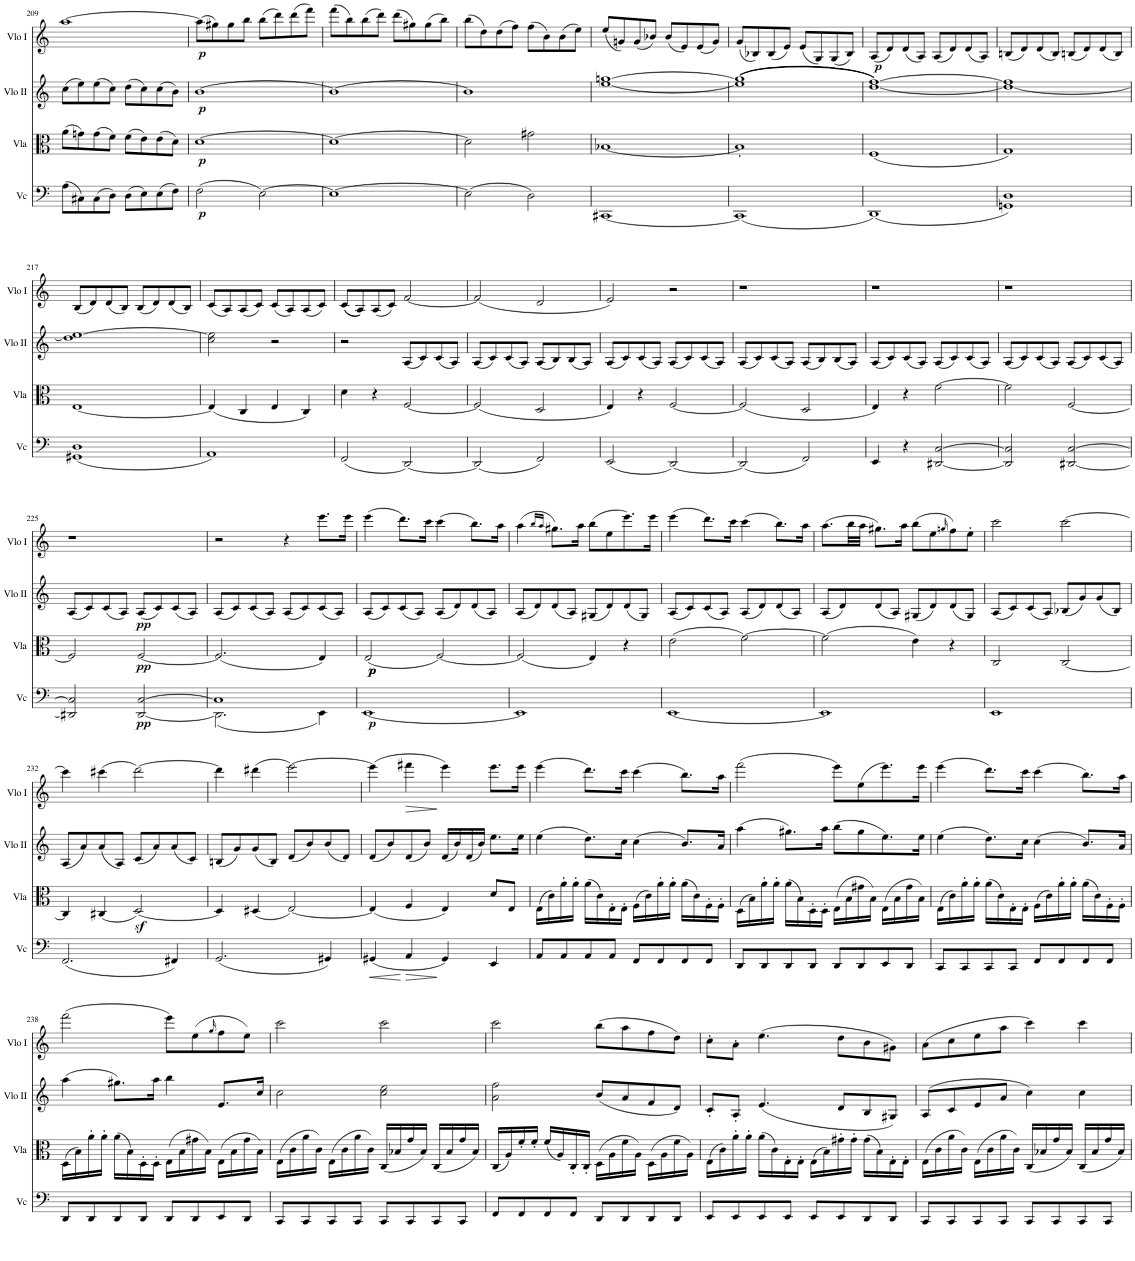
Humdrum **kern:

**kern	**dynam	**kern	**dynam	**kern	**dynam	**kern	**dynam
*part4	*part4	*part3	*part3	*part2	*part2	*part1	*part1
*staff4	*staff4	*staff3	*staff3	*staff2	*staff2	*staff1	*staff1
*I"Violoncello	*	*I"Viola	*	*I"Violino II	*	*I"Violino I	*
*I'Vc	*	*I'Vla	*	*I'Vlo II	*	*I'Vlo I	*
!!LO:PB:g=z
*clefF4	*	*clefC3	*	*clefG2	*	*clefG2	*
*k[]	*	*k[]	*	*k[]	*	*k[]	*
*M4/4	*	*M4/4	*	*M4/4	*	*M4/4	*
*met(c)	*	*met(c)	*	*met(c)	*	*met(c)	*
=209	=209	=209	=209	=209	=209	=209	=209
(8A\L	.	(8a\L	.	(8cc\L	.	[1aa	.
8C#X\)	.	8gn\)	.	8ee\)	.	.	.
(8C#\	.	(8g\	.	(8ee\	.	.	.
8D\J)	.	8f\J)	.	8cc\J)	.	.	.
(8D\L	.	(8f\L	.	(8dd\L	.	.	.
8E\)	.	8e\)	.	8cc\)	.	.	.
(8E\	.	(8e\	.	(8cc\	.	.	.
8F\J)	.	8d\J)	.	8b\J)	.	.	.
=210	=210	=210	=210	=210	=210	=210	=210
!	!LO:DY:b	!	!LO:DY:b	!	!LO:DY:b	!	!LO:DY:b
(2F\	p	[1d	p	[1b	p	(8aa\L]	p
.	.	.	.	.	.	8gg#X\)	.
.	.	.	.	.	.	8gg#\	.
.	.	.	.	.	.	8bb\J	.
[2E\)	.	.	.	.	.	(8bb\L	.
.	.	.	.	.	.	8ddd\)	.
.	.	.	.	.	.	(8ddd\	.
.	.	.	.	.	.	8fff\J)	.
=211	=211	=211	=211	=211	=211	=211	=211
1E_	.	1d_	.	1b_	.	(8fff\L	.
.	.	.	.	.	.	8bb\)	.
.	.	.	.	.	.	(8bb\	.
.	.	.	.	.	.	8ddd\J)	.
.	.	.	.	.	.	(8ddd\L	.
.	.	.	.	.	.	8gg#X\)	.
.	.	.	.	.	.	(8gg#\	.
.	.	.	.	.	.	8bb\J)	.
=212	=212	=212	=212	=212	=212	=212	=212
(2E\]	.	2d\]	.	1b]	.	(8bb\L	.
.	.	.	.	.	.	8dd\)	.
.	.	.	.	.	.	(8dd\	.
.	.	.	.	.	.	8ff\J)	.
2D\)	.	2g#X\	.	.	.	(8ff\L	.
.	.	.	.	.	.	8b\)	.
.	.	.	.	.	.	(8b\	.
.	.	.	.	.	.	8ee\J)	.
=213	=213	=213	=213	=213	=213	=213	=213
[1CC#X	.	[1B-X	.	[1ee [1ggn	.	(8ee/L	.
.	.	.	.	.	.	8gn/)	.
.	.	.	.	.	.	(8g/	.
.	.	.	.	.	.	8b-X/J)	.
.	.	.	.	.	.	(8b-/L	.
.	.	.	.	.	.	8e/)	.
.	.	.	.	.	.	(8e/	.
.	.	.	.	.	.	8g/J)	.
=214	=214	=214	=214	=214	=214	=214	=214
(1CC#]	.	1B-']	.	(((1ee] 1gg]	.	(8g/L	.
.	.	.	.	.	.	8B-X/)	.
.	.	.	.	.	.	(8B-/	.
.	.	.	.	.	.	8e/J)	.
.	.	.	.	.	.	(8e/L	.
.	.	.	.	.	.	8G/)	.
.	.	.	.	.	.	(8G/	.
.	.	.	.	.	.	8B-/J)	.
=215	=215	=215	=215	=215	=215	=215	=215
!	!	!	!	!	!	!	!LO:DY:b
(1DD)	.	(1F	.	[1dd [1ff)))	.	(8A/L	p
.	.	.	.	.	.	8d/)	.
.	.	.	.	.	.	(8d/	.
.	.	.	.	.	.	8A/J)	.
.	.	.	.	.	.	(8A/L	.
.	.	.	.	.	.	8d/)	.
.	.	.	.	.	.	(8d/	.
.	.	.	.	.	.	8A/J)	.
=216	=216	=216	=216	=216	=216	=216	=216
1GGn 1D)	.	1G)	.	1dd_ 1ff]	.	(8Bn/L	.
.	.	.	.	.	.	8d/)	.
.	.	.	.	.	.	(8d/	.
.	.	.	.	.	.	8B/J)	.
.	.	.	.	.	.	(8Bn/L	.
.	.	.	.	.	.	8d/)	.
.	.	.	.	.	.	(8d/	.
.	.	.	.	.	.	8B/J)	.
!!LO:LB:g=z
=217	=217	=217	=217	=217	=217	=217	=217
(1GG#X 1D	.	[1E	.	1dd] [1ee	.	(8B/L	.
.	.	.	.	.	.	8d/)	.
.	.	.	.	.	.	(8d/	.
.	.	.	.	.	.	8B/J)	.
.	.	.	.	.	.	(8B/L	.
.	.	.	.	.	.	8d/)	.
.	.	.	.	.	.	(8d/	.
.	.	.	.	.	.	8B/J)	.
=218	=218	=218	=218	=218	=218	=218	=218
1AA)	.	(4E/]	.	2cc\ 2ee\]	.	(8c/L	.
.	.	.	.	.	.	8A/)	.
.	.	4C/	.	.	.	(8A/	.
.	.	.	.	.	.	8c/J)	.
.	.	4E/	.	2r	.	(8c/L	.
.	.	.	.	.	.	8A/)	.
.	.	4C/)	.	.	.	(8A/	.
.	.	.	.	.	.	8c/J)	.
=219	=219	=219	=219	=219	=219	=219	=219
(2FF/	.	4d\	.	2r	.	((8c/L	.
.	.	.	.	.	.	8A/))	.
.	.	4r	.	.	.	(8A/	.
.	.	.	.	.	.	8c/J)	.
[2DD/)	.	[2F/	.	(8A/L	.	[2f/	.
.	.	.	.	8c/)	.	.	.
.	.	.	.	(8c/	.	.	.
.	.	.	.	8A/J)	.	.	.
=220	=220	=220	=220	=220	=220	=220	=220
(2DD/]	.	(2F/]	.	(8A/L	.	(2f/]	.
.	.	.	.	8c/)	.	.	.
.	.	.	.	(8c/	.	.	.
.	.	.	.	8A/J)	.	.	.
2FF/)	.	2D/	.	(8A/L	.	2d/	.
.	.	.	.	8B/)	.	.	.
.	.	.	.	(8B/	.	.	.
.	.	.	.	8A/J)	.	.	.
=221	=221	=221	=221	=221	=221	=221	=221
(2EE/	.	4E/)	.	(8A/L	.	2e/)	.
.	.	.	.	8c/)	.	.	.
.	.	4r	.	(8c/	.	.	.
.	.	.	.	8A/J)	.	.	.
[2DD/)	.	[2F/	.	(8A/L	.	2r	.
.	.	.	.	8c/)	.	.	.
.	.	.	.	(8c/	.	.	.
.	.	.	.	8A/J)	.	.	.
=222	=222	=222	=222	=222	=222	=222	=222
(2DD/]	.	(2F/]	.	(8A/L	.	1r	.
.	.	.	.	8c/)	.	.	.
.	.	.	.	(8c/	.	.	.
.	.	.	.	8A/J)	.	.	.
2FF/)	.	2D/	.	(8A/L	.	.	.
.	.	.	.	8B/)	.	.	.
.	.	.	.	(8B/	.	.	.
.	.	.	.	8A/J)	.	.	.
=223	=223	=223	=223	=223	=223	=223	=223
4EE/	.	4E/)	.	(8A/L	.	1r	.
.	.	.	.	8c/)	.	.	.
4r	.	4r	.	(8c/	.	.	.
.	.	.	.	8A/J)	.	.	.
[2DD#X/ [2C/	.	[2f\	.	(8A/L	.	.	.
.	.	.	.	8c/)	.	.	.
.	.	.	.	(8c/	.	.	.
.	.	.	.	8A/J)	.	.	.
=224	=224	=224	=224	=224	=224	=224	=224
2DD#/] 2C/]	.	2f\]	.	(8A/L	.	1r	.
.	.	.	.	8c/)	.	.	.
.	.	.	.	(8c/	.	.	.
.	.	.	.	8A/J)	.	.	.
[2DD#X/ [2C/	.	[2F/	.	(8A/L	.	.	.
.	.	.	.	8c/)	.	.	.
.	.	.	.	(8c/	.	.	.
.	.	.	.	8A/J)	.	.	.
!!LO:LB:g=z
=225	=225	=225	=225	=225	=225	=225	=225
2DD#X/] 2C/]	.	2F/]	.	(8A/L	.	1r	.
.	.	.	.	8c/)	.	.	.
.	.	.	.	(8c/	.	.	.
.	.	.	.	8A/J)	.	.	.
!	!LO:DY:b	!	!LO:DY:b	!	!LO:DY:b	!	!
[2DD#/ [2C/	pp	[2F/	pp	(8A/L	pp	.	.
.	.	.	.	8c/)	.	.	.
.	.	.	.	(8c/	.	.	.
.	.	.	.	8A/J)	.	.	.
=226	=226	=226	=226	=226	=226	=226	=226
*^	*	*	*	*	*	*	*
1C]	(2.DD#\]	.	(2.F/]	.	(8A/L	.	2r	.
.	.	.	.	.	8c/)	.	.	.
.	.	.	.	.	(8c/	.	.	.
.	.	.	.	.	8A/J)	.	.	.
.	.	.	.	.	(8A/L	.	4r	.
.	.	.	.	.	8c/)	.	.	.
.	4EE\)	.	4E/)	.	(8c/	.	8.eee\L	.
.	.	.	.	.	8A/J)	.	.	.
.	.	.	.	.	.	.	16eee\Jk	.
*v	*v	*	*	*	*	*	*	*
=227	=227	=227	=227	=227	=227	=227	=227
!	!LO:DY:b	!	!LO:DY:b	!	!	!	!
!	!	!	!LO:DY:n=1:b	!	!	!	!
[1EE	p	(2E/	p p	(8A/L	.	(4eee\	.
.	.	.	.	8c/)	.	.	.
.	.	.	.	(8c/	.	8.ddd\L)	.
.	.	.	.	8A/J)	.	.	.
.	.	.	.	.	.	16ccc\Jk	.
.	.	[2F/)	.	(8A/L	.	(4ccc\	.
.	.	.	.	8d/)	.	.	.
.	.	.	.	(8d/	.	8.bb\L)	.
.	.	.	.	8A/J)	.	.	.
.	.	.	.	.	.	16aa\Jk	.
=228	=228	=228	=228	=228	=228	=228	=228
1EE]	.	(2F/]	.	(8A/L	.	(4aa\	.
.	.	.	.	8d/)	.	.	.
.	.	.	.	.	.	16qbb/LL	.
.	.	.	.	.	.	16qaa/JJ	.
.	.	.	.	(8d/	.	8.gg#X\L)	.
.	.	.	.	8A/J)	.	.	.
.	.	.	.	.	.	16aa\Jk	.
.	.	4E/)	.	(8G#X/L	.	(8bb\L	.
.	.	.	.	8d/)	.	8ee\	.
.	.	4r	.	(8d/	.	8.eee\)	.
.	.	.	.	8G#/J)	.	.	.
.	.	.	.	.	.	16eee\Jk	.
=229	=229	=229	=229	=229	=229	=229	=229
[1EE	.	(2e\	.	(8A/L	.	(4eee\	.
.	.	.	.	8c/)	.	.	.
.	.	.	.	(8c/	.	8.ddd\L)	.
.	.	.	.	8A/J)	.	.	.
.	.	.	.	.	.	16ccc\Jk	.
.	.	[2f\)	.	(8A/L	.	(4ccc\	.
.	.	.	.	8d/)	.	.	.
.	.	.	.	(8d/	.	8.bb\L)	.
.	.	.	.	8A/J)	.	.	.
.	.	.	.	.	.	16aa\Jk	.
=230	=230	=230	=230	=230	=230	=230	=230
1EE]	.	(2f\]	.	(8A/L	.	(8.aa\L	.
.	.	.	.	8d/)	.	.	.
.	.	.	.	.	.	32bb\LL	.
.	.	.	.	.	.	32aa\JJJ	.
.	.	.	.	(8d/	.	8.gg#X\L)	.
.	.	.	.	8A/J)	.	.	.
.	.	.	.	.	.	16aa\Jk	.
.	.	4e\)	.	(8G#X/L	.	(8bb\L	.
.	.	.	.	8d/)	.	8ee\	.
.	.	.	.	.	.	16qggn/	.
.	.	4r	.	(8d/	.	8ff\)	.
.	.	.	.	8G#/J)	.	8ee'\J	.
=231	=231	=231	=231	=231	=231	=231	=231
1EE	.	2C/	.	(8A/L	.	2ccc\	.
.	.	.	.	8c/)	.	.	.
.	.	.	.	(8c/	.	.	.
.	.	.	.	8A/J)	.	.	.
.	.	[2C/	.	(8B-X/L	.	[2ccc\	.
.	.	.	.	8g/)	.	.	.
.	.	.	.	(8g/	.	.	.
.	.	.	.	8B-/J)	.	.	.
!!LO:LB:g=z
=232	=232	=232	=232	=232	=232	=232	=232
(2.FF/	.	4C/]	.	(8A/L	.	4ccc\]	.
.	.	.	.	8a/)	.	.	.
.	.	(4C#X/	.	(8a/	.	(4ccc#X\	.
.	.	.	.	8A/J)	.	.	.
.	.	[2Dz</)	.	(8c/L	.	[2ddd\)	.
.	.	.	.	8a/)	.	.	.
4FF#X/)	.	.	.	(8a/	.	.	.
.	.	.	.	8c/J)	.	.	.
=233	=233	=233	=233	=233	=233	=233	=233
(2.GG/	.	4D/]	.	(8Bn/L	.	4ddd\]	.
.	.	.	.	8g/)	.	.	.
.	.	(4D#X/	.	(8g/	.	(4ddd#X\	.
.	.	.	.	8B/J)	.	.	.
.	.	[2E/)	.	(8d/L	.	[2eee\)	.
.	.	.	.	8b/)	.	.	.
4GG#X/)	.	.	.	(8b/	.	.	.
.	.	.	.	8d/J)	.	.	.
=234	=234	=234	=234	=234	=234	=234	=234
!	!LO:HP:b	!	!	!	!	!	!
(4GG#X/	<	(4E/]	.	(8d/L	.	(4eee\]	.
.	.	.	.	8b/)	.	.	.
!	!LO:HP:n=1:b	!	!	!	!	!	!LO:HP:b
4AA/	[ >	4F/	.	(8d/	.	4fff#X\	>
.	.	.	.	8b/J)	.	.	.
4GG#/)	]	4E/)	.	(16d/LL	.	4eee\)	]
.	.	.	.	16b/)	.	.	.
.	.	.	.	(16d/	.	.	.
.	.	.	.	16b/JJ)	.	.	.
4EE/	.	8d/L	.	8.ee\L	.	8.eee\L	.
.	.	8E/J	.	.	.	.	.
.	.	.	.	16ee\Jk	.	16eee\Jk	.
=235	=235	=235	=235	=235	=235	=235	=235
8AA/L	.	(16E\LL	.	(4ee\	.	(4eee\	.
.	.	16c\)	.	.	.	.	.
8AA/	.	16a'\	.	.	.	.	.
.	.	16a'\JJ	.	.	.	.	.
8AA/	.	(16a\LL	.	8.dd\L)	.	8.ddd\L)	.
.	.	16c\)	.	.	.	.	.
8AA/J	.	16E'\	.	.	.	.	.
.	.	16E'\JJ	.	16cc\Jk	.	16ccc\Jk	.
8FF/L	.	(16F\LL	.	(4cc\	.	(4ccc\	.
.	.	16c\)	.	.	.	.	.
8FF/	.	16a'\	.	.	.	.	.
.	.	16a'\JJ	.	.	.	.	.
8FF/	.	(16a\LL	.	8.b/L)	.	8.bb\L)	.
.	.	16c\)	.	.	.	.	.
8FF/J	.	16F'\	.	.	.	.	.
.	.	16F'\JJ	.	16a/Jk	.	16aa\Jk	.
=236	=236	=236	=236	=236	=236	=236	=236
8DD/L	.	(16D\LL	.	(4aa\	.	(2fff\	.
.	.	16B\)	.	.	.	.	.
8DD/	.	16a'\	.	.	.	.	.
.	.	16a'\JJ	.	.	.	.	.
8DD/	.	(16a\LL	.	8.gg#X\L)	.	.	.
.	.	16B\)	.	.	.	.	.
8DD/J	.	16D'\	.	.	.	.	.
.	.	16D'\JJ	.	16aa\Jk	.	.	.
8DD/L	.	(16E\LL	.	(8bb\L	.	8eee\L)	.
.	.	16B\	.	.	.	.	.
8DD/	.	16g#X\	.	8gg#\	.	(8ee\	.
.	.	16B\JJ)	.	.	.	.	.
8EE/	.	(16E\LL	.	8.ee\)	.	8.eee\)	.
.	.	16B\	.	.	.	.	.
8DD/J	.	16g#\	.	.	.	.	.
.	.	16B\JJ)	.	16ee\Jk	.	16eee\Jk	.
=237	=237	=237	=237	=237	=237	=237	=237
8CC/L	.	(16E\LL	.	(4ee\	.	(4eee\	.
.	.	16c\)	.	.	.	.	.
8CC/	.	16a'\	.	.	.	.	.
.	.	16a'\JJ	.	.	.	.	.
8CC/	.	(16a\LL	.	8.dd\L)	.	8.ddd\L)	.
.	.	16c\)	.	.	.	.	.
8CC/J	.	16E'\	.	.	.	.	.
.	.	16E'\JJ	.	16cc\Jk	.	16ccc\Jk	.
8FF/L	.	(16F\LL	.	(4cc\	.	(4ccc\	.
.	.	16c\)	.	.	.	.	.
8FF/	.	16a'\	.	.	.	.	.
.	.	16a'\JJ	.	.	.	.	.
8FF/	.	(16a\LL	.	8.b/L)	.	8.bb\L)	.
.	.	16c\)	.	.	.	.	.
8FF/J	.	16F'\	.	.	.	.	.
.	.	16F'\JJ	.	16a/Jk	.	16aa\Jk	.
!!LO:LB:g=z
=238	=238	=238	=238	=238	=238	=238	=238
8DD/L	.	(16D\LL	.	(4aa\	.	(2fff\	.
.	.	16B\)	.	.	.	.	.
8DD/	.	16a'\	.	.	.	.	.
.	.	16a'\JJ	.	.	.	.	.
8DD/	.	(16a\LL	.	8.gg#X\L)	.	.	.
.	.	16B\)	.	.	.	.	.
8DD/J	.	16D'\	.	.	.	.	.
.	.	16D'\JJ	.	16aa\Jk	.	.	.
8DD/L	.	(16E\LL	.	4bb\	.	8eee\L)	.
.	.	16B\	.	.	.	.	.
8DD/	.	16g#X\	.	.	.	(8ee\	.
.	.	16B\JJ)	.	.	.	.	.
.	.	.	.	.	.	16qgg/	.
8EE/	.	(16E\LL	.	8.e/L	.	8ff\	.
.	.	16B\	.	.	.	.	.
8DD/J	.	16g#\	.	.	.	8ee\J)	.
.	.	16B\JJ)	.	16cc/Jk	.	.	.
=239	=239	=239	=239	=239	=239	=239	=239
8CC/L	.	(16E\LL	.	2cc\	.	2ccc\	.
.	.	16c\	.	.	.	.	.
8CC/	.	16a\	.	.	.	.	.
.	.	16c\JJ)	.	.	.	.	.
8CC/	.	(16E\LL	.	.	.	.	.
.	.	16c\	.	.	.	.	.
8CC/J	.	16a\	.	.	.	.	.
.	.	16c\JJ)	.	.	.	.	.
8CC/L	.	(16C/LL	.	2cc\ 2ee\	.	2ccc\	.
.	.	16B-X/	.	.	.	.	.
8CC/	.	16g/	.	.	.	.	.
.	.	16B-/JJ)	.	.	.	.	.
8CC/	.	(16C/LL	.	.	.	.	.
.	.	16B-/	.	.	.	.	.
8CC/J	.	16g/	.	.	.	.	.
.	.	16B-/JJ)	.	.	.	.	.
=240	=240	=240	=240	=240	=240	=240	=240
8FF/L	.	(16C/LL	.	2a\ 2ff\	.	2ccc\	.
.	.	16A/)	.	.	.	.	.
8FF/	.	16f'/	.	.	.	.	.
.	.	16f'/JJ	.	.	.	.	.
8FF/	.	(16f/LL	.	.	.	.	.
.	.	16A/)	.	.	.	.	.
8FF/J	.	16C'/	.	.	.	.	.
.	.	16C'/JJ	.	.	.	.	.
8DD/L	.	(16D\LL	.	(8b/L	.	(8bb\L	.
.	.	16A\	.	.	.	.	.
8DD/	.	16f\	.	8a/	.	8aa\	.
.	.	16A\JJ)	.	.	.	.	.
8DD/	.	(16D\LL	.	8f/	.	8ff\	.
.	.	16A\	.	.	.	.	.
8DD/J	.	16f\	.	8d/J)	.	8dd\J)	.
.	.	16A\JJ)	.	.	.	.	.
=241	=241	=241	=241	=241	=241	=241	=241
8EE/L	.	(16E\LL	.	8c'/L	.	8cc'\L	.
.	.	16c\)	.	.	.	.	.
8EE/	.	16a'\	.	8A'/J	.	8a'\J	.
.	.	16a'\JJ	.	.	.	.	.
8EE/	.	(16a\LL	.	(4.e/	.	(4.ee\	.
.	.	16c\)	.	.	.	.	.
8EE/J	.	16E'\	.	.	.	.	.
.	.	16E'\JJ	.	.	.	.	.
8EE/L	.	(16E\LL	.	.	.	.	.
.	.	16B\)	.	.	.	.	.
8EE/	.	16g#X'\	.	8d/L	.	8dd\L	.
.	.	16g#'\JJ	.	.	.	.	.
8DD/	.	(16g#\LL	.	8B/	.	8b\	.
.	.	16B\)	.	.	.	.	.
8DD/J	.	16E'\	.	8G#X/J)	.	8g#X\J)	.
.	.	16E'\JJ	.	.	.	.	.
=242	=242	=242	=242	=242	=242	=242	=242
8CC/L	.	(16E\LL	.	(8A/L	.	(8a\L	.
.	.	16c\	.	.	.	.	.
8CC/	.	16a\	.	8c/	.	8cc\	.
.	.	16c\JJ)	.	.	.	.	.
8CC/	.	(16E\LL	.	8e/	.	8ee\	.
.	.	16c\	.	.	.	.	.
8CC/J	.	16a\	.	8a/J	.	8aa\J	.
.	.	16c\JJ)	.	.	.	.	.
8CC/L	.	(16C/LL	.	4cc\)	.	4ccc\)	.
.	.	16B-X/	.	.	.	.	.
8CC/	.	16g/	.	.	.	.	.
.	.	16B-/JJ)	.	.	.	.	.
8CC/	.	(16C/LL	.	4cc\	.	4ccc\	.
.	.	16B-/	.	.	.	.	.
8CC/J	.	16g/	.	.	.	.	.
.	.	16B-/JJ)	.	.	.	.	.
=	=	=	=	=	=	=	=
*-	*-	*-	*-	*-	*-	*-	*-
